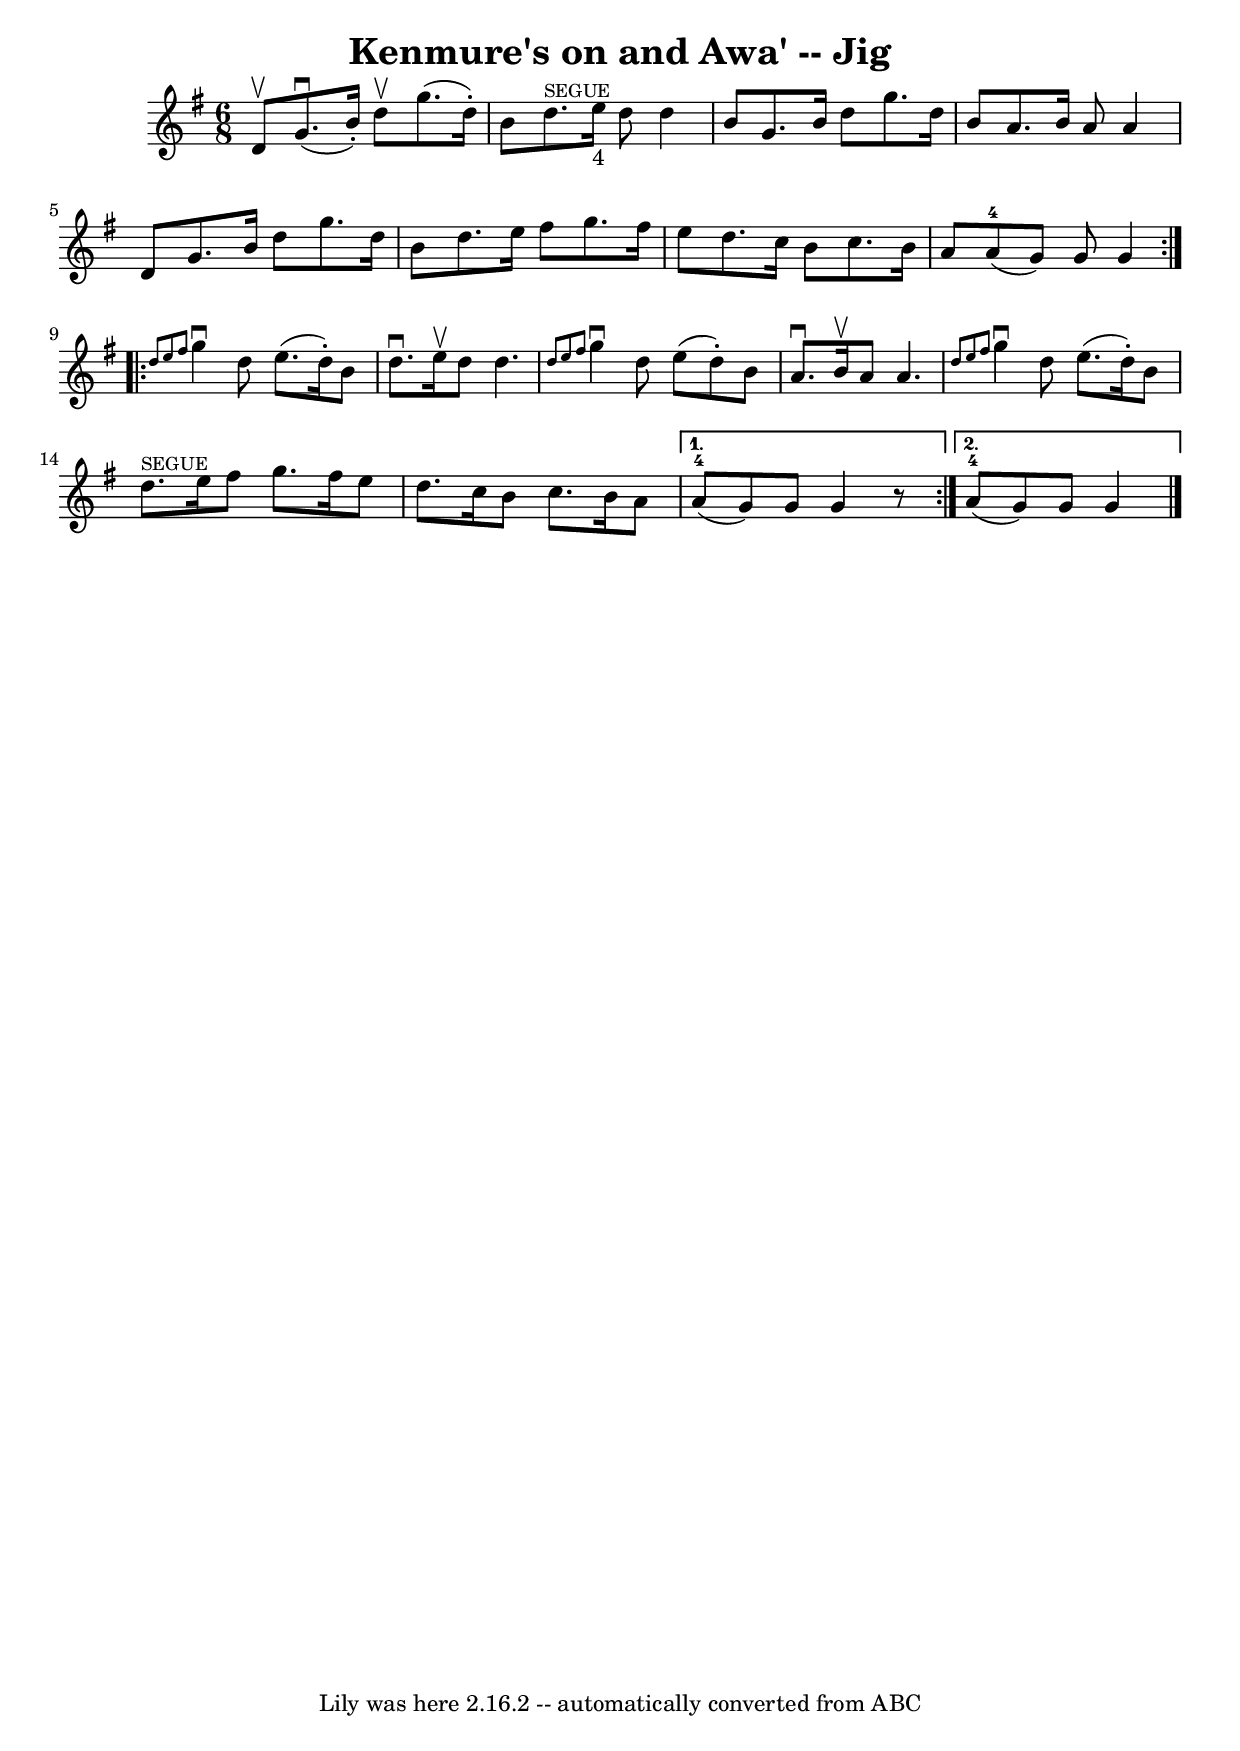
\version "2.16.2"
\include "Mammoth.ily"
\header {
  %% book = "Ryan's Mammoth Collection"
  crossRefNumber = "1"
  footnotes = ""
  origin = "SCOTCH"
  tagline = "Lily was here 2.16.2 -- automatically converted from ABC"
  title = "Kenmure's on and Awa' -- Jig"

}
voicedefault =  {



  \repeat volta 2 {

    \time 6/8 
    \key g \major
    d'8^\upbow |
    g'8.^\downbow(b'16 -.)   
    d''8^\upbow g''8. (d''16 -.) b'8  |
    d''8.^\segue e''16 
    _"4" d''8 d''4 b'8  |
    g'8. b'16 d''8 g''8. d''16   
    b'8  |
    a'8. b'16 a'8 a'4 d'8  |
    g'8. b'16   
    d''8 g''8. d''16 b'8  |
    d''8. e''16 fis''8 g''8.    
    fis''16 e''8  |
    d''8. c''16 b'8 c''8. b'16 a'8  
    |
    a'8-4(g'8) g'8 g'4  
  } 
  \repeat volta 2 {
    \grace {   
      d''8 e''8 fis''8  
    } g''4^\downbow d''8 e''8. (d''16 -.)   
    b'8  |
    d''8.^\downbow e''16^\upbow d''8 d''4.    |
    
    \grace { d''8 e''8 fis''8  
	   } g''4^\downbow d''8 e''8 (d''8 -.) b'8  |
    a'8.^\downbow b'16^\upbow a'8 a'4.    |
    
    \grace { d''8 e''8 fis''8  
	   } g''4^\downbow d''8 e''8. (
    d''16 -.) b'8  |
    d''8.^\segue e''16 fis''8 g''8.    
    fis''16 e''8  |
    d''8. c''16 b'8 c''8. b'16 a'8  

  } \alternative{{ a'8-4(g'8) g'8 g'4    r8 
		 } { a'8-4(
		     g'8) g'8 g'4  \bar "|."   
		   }
	       }

}

\score{
  <<

    \context Staff="default"
    {
      \voicedefault 
      
    }

  >>
  \layout {
    
  }
  \midi {
  }

}
